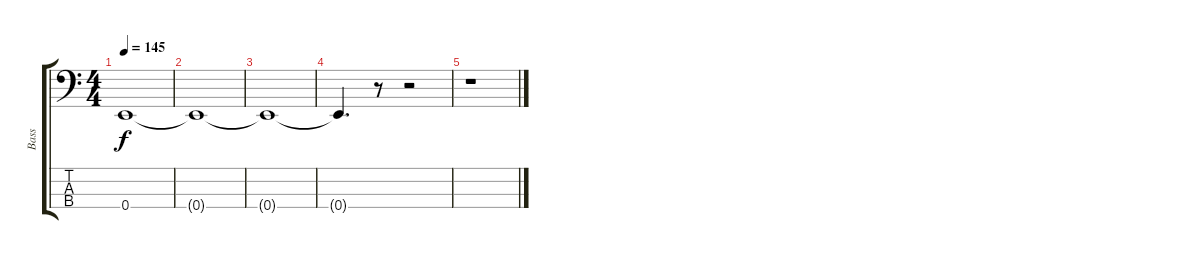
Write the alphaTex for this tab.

\track ("Bass" "Bass") {instrument electricbasspick}
\staff {score tabs}
\tuning (G2 D2 A1 E1) {hide}
\ts (4 4)
\tempo 145
\clef f4
\ks c
0.4{t}.1{dy f} |
0.4{t}.1 |
0.4{t}.1 |
0.4{t}.4{d} r.8 r.2 |
r.1
